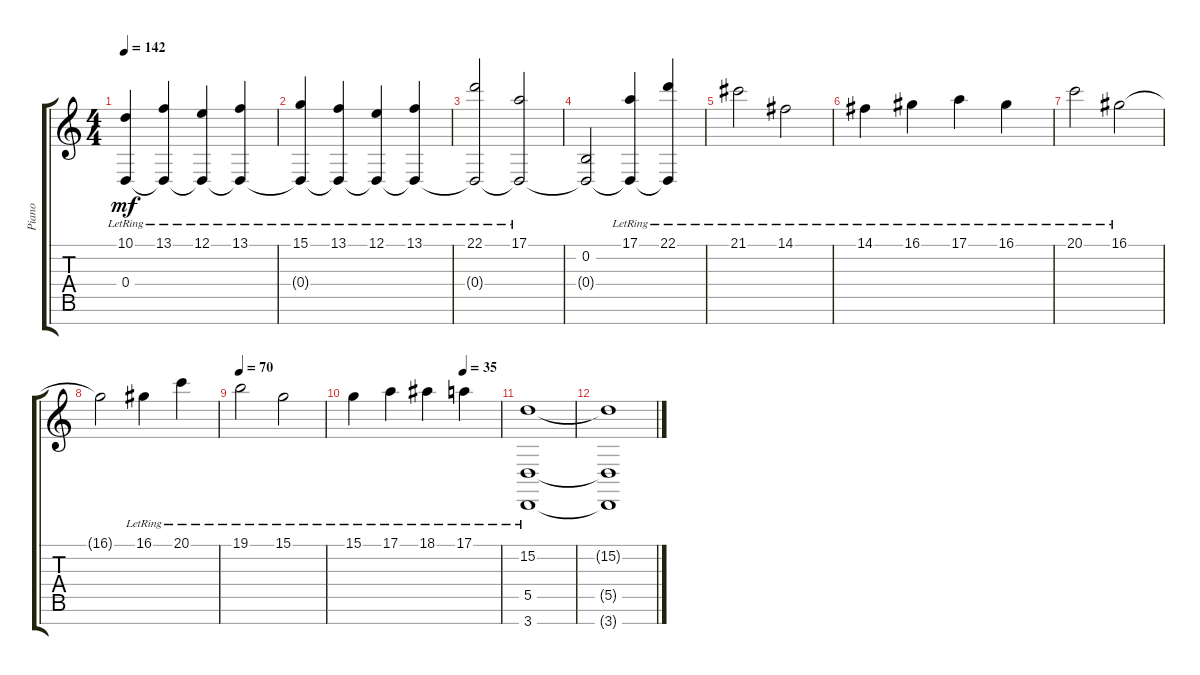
\track ("Piano" "Piano") {instrument acousticgrandpiano}
\staff {score tabs}
\tuning (E4 B3 G3 D3 A2 E2 B1) {hide}
\ts (4 4)
\tempo 142
\clef g2
\ks c
(10.1{lr} 0.4{lr}).4{dy mf} (13.1{lr} 0.4{t}).4 (12.1{lr} 0.4{t}).4 (13.1{lr} 0.4{t}).4 |
(15.1{lr} 0.4{t}).4 (13.1{lr} 0.4{t}).4 (12.1{lr} 0.4{t}).4 (13.1{lr} 0.4{t}).4 |
(22.1{lr} 0.4{t}).2 (17.1{lr} 0.4{t}).2 |
(0.2 0.4{t}).2 (17.1{lr} 0.4{t}).4 (22.1{lr} 0.4{t}).4 |
21.1{lr}.2 14.1{lr}.2 |
14.1{lr}.4 16.1{lr}.4 17.1{lr}.4 16.1{lr}.4 |
20.1{lr}.2 16.1{lr}.2 |
16.1{t}.2 16.1{lr}.4 20.1{lr}.4 |
\tempo 70
19.1{lr}.2 15.1{lr}.2 |
\tempo (35 0.75)
15.1{lr}.4 17.1{lr}.4 18.1{lr}.4 17.1{lr}.4 |
(15.2{lr} 5.5{lr} 3.7{lr}).1 |
(15.2{t} 5.5{t} 3.7{t}).1
